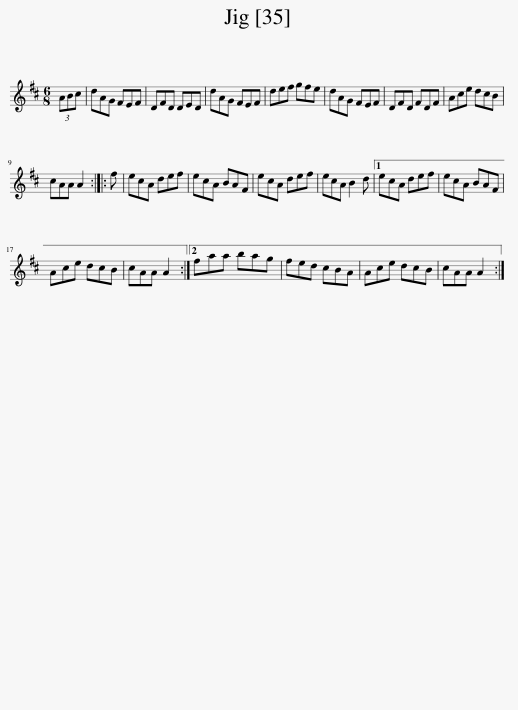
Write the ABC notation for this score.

X:1
L:1/8
M:6/8
I:linebreak $
K:D
V:1 treble
V:1
 (3ABc | dAG FEF | DFD DED | dAG FEF | def gfe | %5
 dAG FEF | DFD FDF | Ace dcB |$ cAA A2 :: f | %10
 ecA def | ecA BAF | ecA def | ecA B2 d |1 ecA def | %15
 ecA BAF |$ Ace dcB | cAA A2 :|2 faa bag | fed cBA | %20
 Ace dcB | cAA A2 :| %22
